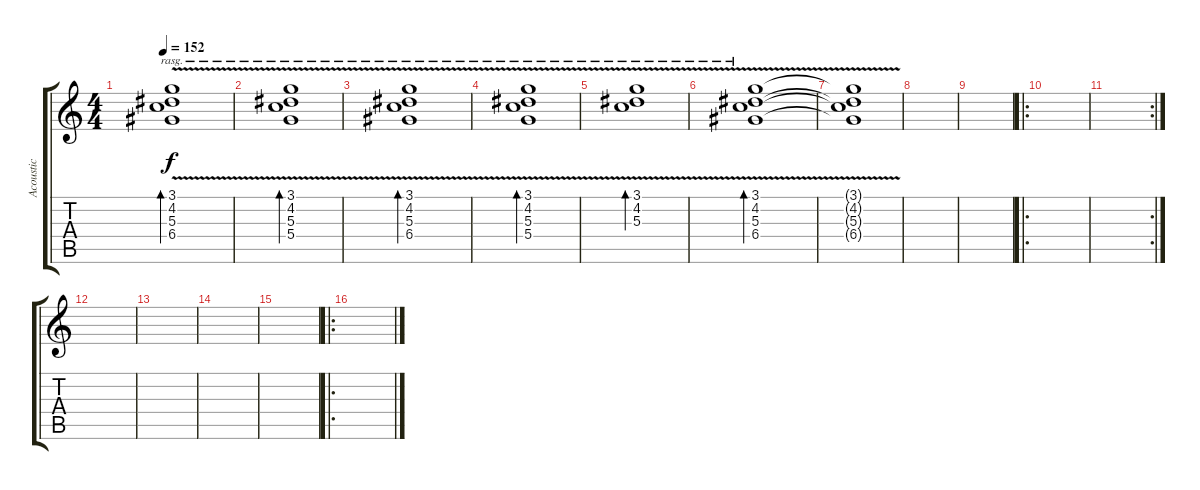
\track ("Acoustic" "Acoustic") {instrument acousticguitarsteel}
\staff {score tabs}
\tuning (E4 B3 G3 D3 A2 E2) {hide}
\ts (4 4)
\tempo 152
\clef g2
\ks c
(3.1 4.2{v} 5.3 6.4).1{bd 480 rasg ii dy f} |
(3.1{v} 4.2 5.3 5.4).1{bd 480 rasg ii} |
(3.1 4.2{v} 5.3 6.4).1{bd 480 rasg ii} |
(3.1{v} 4.2 5.3 5.4).1{bd 480 rasg ii} |
(3.1{v} 4.2 5.3).1{bd 480 rasg ii} |
(3.1 4.2 5.3 6.4{v}).1{bd 480 rasg ii} |
(3.1{t} 4.2{t} 5.3{t} 6.4{t}).1 |
|
|
\ro
|
\rc 2
|
|
|
|
|
\ro
